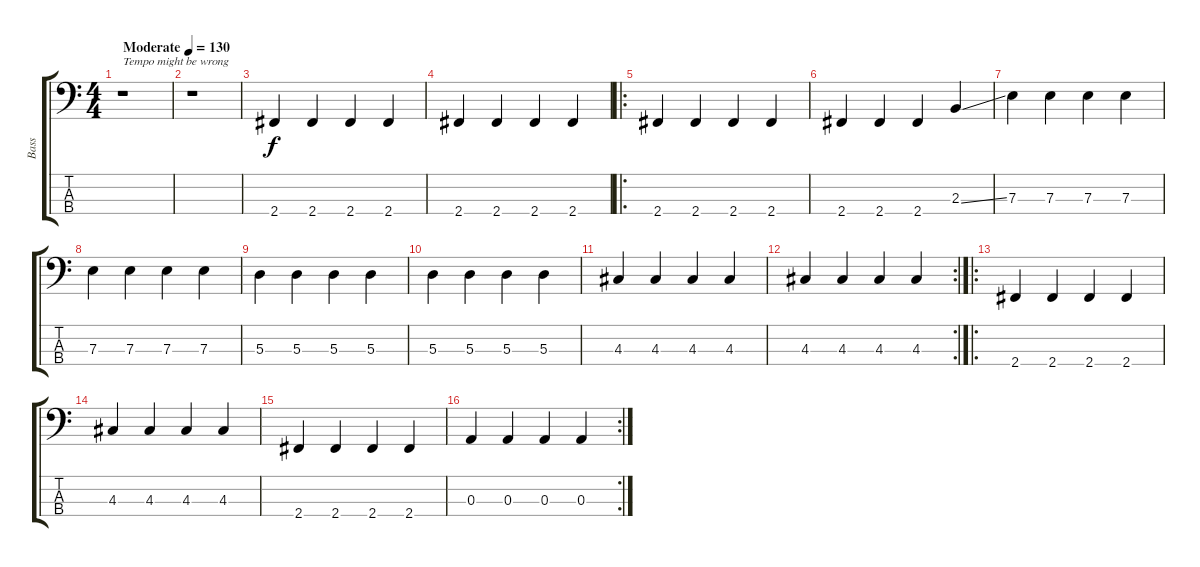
\track ("Bass" "Bass") {instrument electricbassfinger}
\staff {score tabs}
\tuning (G2 D2 A1 E1) {hide}
\ts (4 4)
\tempo (130 "Moderate")
\clef f4
\ks c
r.1{txt "Tempo might be wrong" dy f instrument electricbassfinger} |
r.1 |
2.4.4 2.4.4 2.4.4 2.4.4 |
2.4.4 2.4.4 2.4.4 2.4.4 |
\ro
2.4.4 2.4.4 2.4.4 2.4.4 |
2.4.4 2.4.4 2.4.4 2.3{ss}.4 |
7.3.4 7.3.4 7.3.4 7.3.4 |
7.3.4 7.3.4 7.3.4 7.3.4 |
5.3.4 5.3.4 5.3.4 5.3.4 |
5.3.4 5.3.4 5.3.4 5.3.4 |
4.3.4 4.3.4 4.3.4 4.3.4 |
\rc 2
4.3.4 4.3.4 4.3.4 4.3.4 |
\ro
2.4.4 2.4.4 2.4.4 2.4.4 |
4.3.4 4.3.4 4.3.4 4.3.4 |
2.4.4 2.4.4 2.4.4 2.4.4 |
\rc 2
0.3.4 0.3.4 0.3.4 0.3.4
